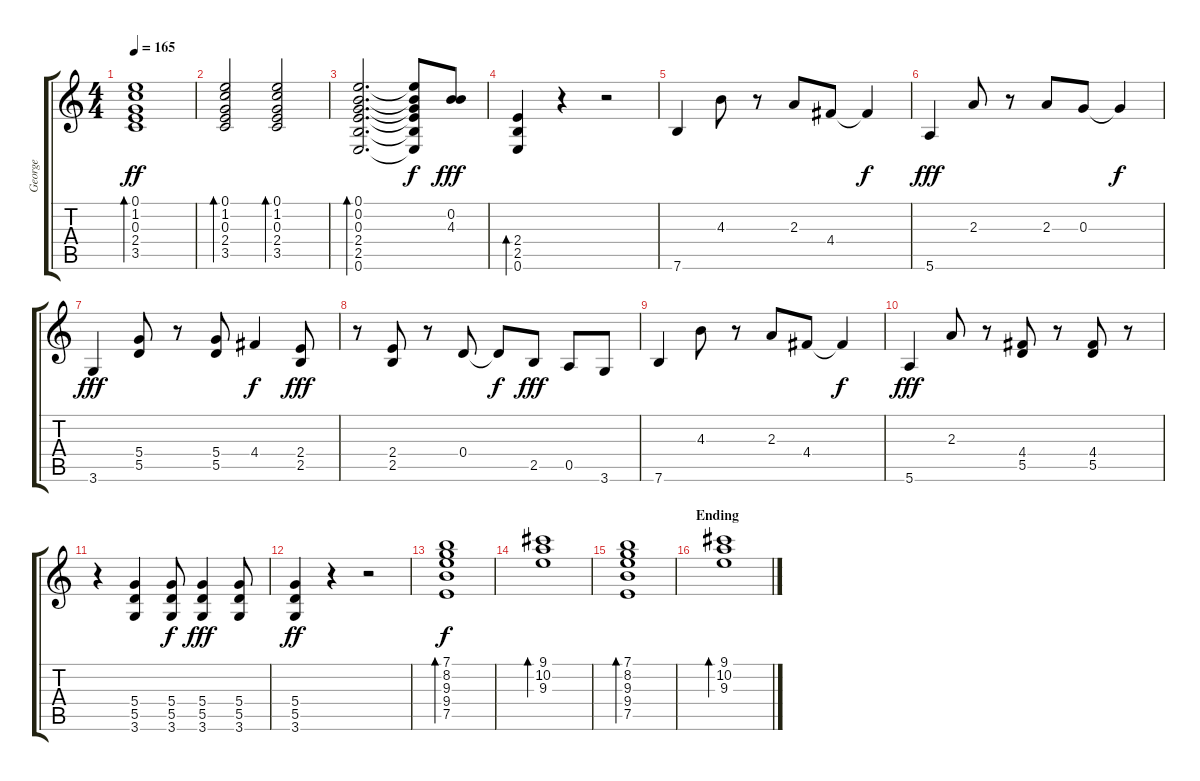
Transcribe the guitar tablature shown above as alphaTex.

\track ("George" "George") {instrument electricguitarclean}
\staff {score tabs}
\tuning (E4 B3 G3 D3 A2 E2) {hide}
\ts (4 4)
\tempo 165
\clef g2
\ks c
(0.1 1.2 0.3 2.4 3.5).1{bd 240 dy ff} |
(0.1 1.2 0.3 2.4 3.5).2{bd 120} (0.1 1.2 0.3 2.4 3.5).2{bd 120} |
(0.1 0.2 0.3 2.4 2.5 0.6).2{d bd 120} (0.1{t} 0.2{t} 0.3{t} 2.4{t} 2.5{t} 0.6{t}).8{dy f} (0.2 4.3).8{dy fff} |
(2.4 2.5 0.6).4{bd 60} r.4 r.2 |
7.6.4{volume 13} 4.3.8 r.8 2.3.8 4.4.8 4.4{t}.4{dy f} |
5.6.4{dy fff} 2.3.8 r.8 2.3.8 0.3.8 0.3{t}.4{dy f} |
3.6.4{dy fff} (5.4 5.5).8 r.8 (5.4 5.5).8 4.4.4{dy f} (2.4 2.5).8{dy fff} |
r.8 (2.4 2.5).8 r.8 0.4.8 0.4{t}.8{dy f} 2.5.8{dy fff} 0.5.8 3.6.8 |
7.6.4 4.3.8 r.8 2.3.8 4.4.8 4.4{t}.4{dy f} |
5.6.4{dy fff} 2.3.8 r.8 (4.4 5.5).8 r.8 (4.4 5.5).8 r.8 |
r.4 (5.4 5.5 3.6).4 (5.4 5.5 3.6).8{dy f} (5.4 5.5 3.6).4{dy fff} (5.4 5.5 3.6).8 |
(5.4 5.5 3.6).4{dy ff} r.4 r.2 |
(7.1 8.2 9.3 9.4 7.5).1{bd 240 dy f} |
(9.1 10.2 9.3).1{bd 240} |
(7.1 8.2 9.3 9.4 7.5).1{bd 240} |
\section ("" "Ending")
(9.1 10.2 9.3).1{bd 240 volume 10}
